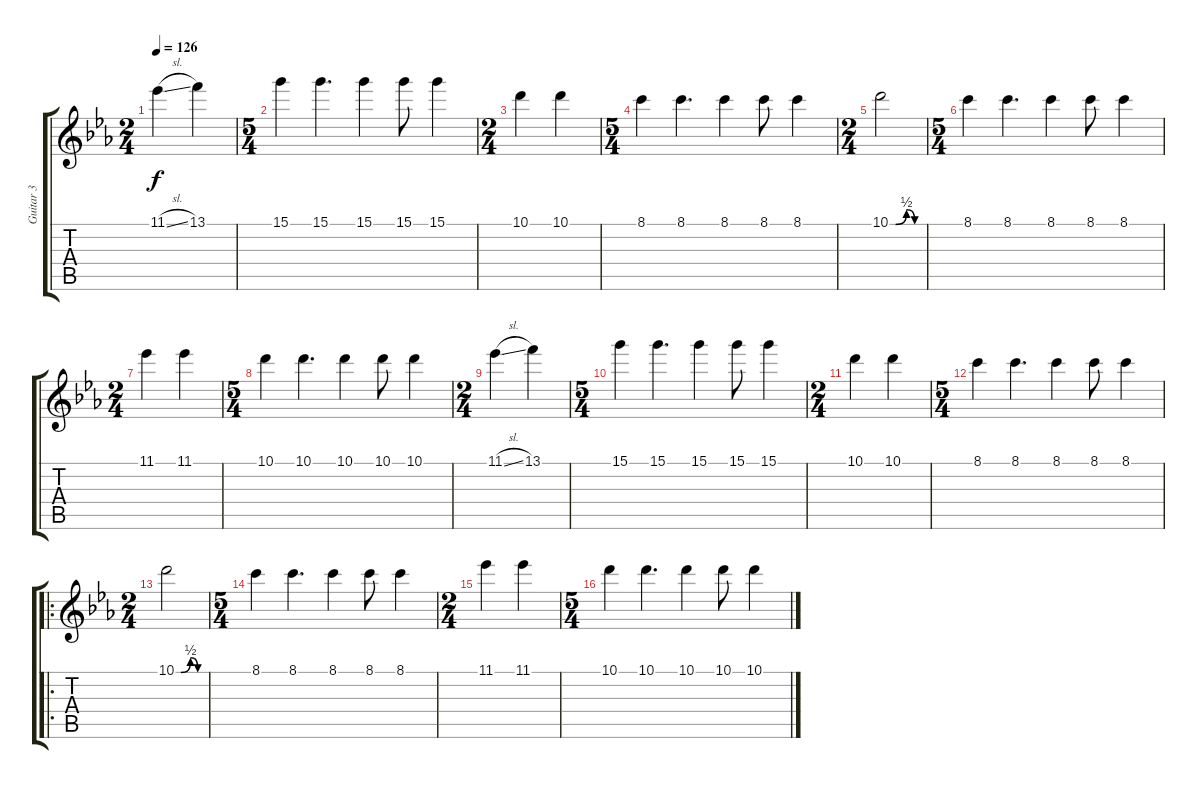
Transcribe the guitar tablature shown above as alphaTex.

\track ("Guitar 3" "Guitar 3") {instrument overdrivenguitar}
\staff {score tabs}
\tuning (E4 B3 G3 D3 A2 E2) {hide}
\ts (2 4)
\tempo 126
\clef g2
\ks eb
11.1{sl}.4{dy f} 13.1.4 |
\ts (5 4)
15.1.4 15.1.4{d} 15.1.4 15.1.8 15.1.4 |
\ts (2 4)
10.1.4 10.1.4 |
\ts (5 4)
8.1.4 8.1.4{d} 8.1.4 8.1.8 8.1.4 |
\ts (2 4)
10.1{be (custom 0 0 10 0 30 2 45 0 60 0)}.2 |
\ts (5 4)
8.1.4 8.1.4{d} 8.1.4 8.1.8 8.1.4 |
\ts (2 4)
11.1.4 11.1.4 |
\ts (5 4)
10.1.4 10.1.4{d} 10.1.4 10.1.8 10.1.4 |
\ts (2 4)
11.1{sl}.4 13.1.4 |
\ts (5 4)
15.1.4 15.1.4{d} 15.1.4 15.1.8 15.1.4 |
\ts (2 4)
10.1.4 10.1.4 |
\ts (5 4)
8.1.4 8.1.4{d} 8.1.4 8.1.8 8.1.4 |
\ro
\ts (2 4)
10.1{be (custom 0 0 10 0 30 2 45 0 60 0)}.2 |
\ts (5 4)
8.1.4 8.1.4{d} 8.1.4 8.1.8 8.1.4 |
\ts (2 4)
11.1.4 11.1.4 |
\ts (5 4)
10.1.4 10.1.4{d} 10.1.4 10.1.8 10.1.4
